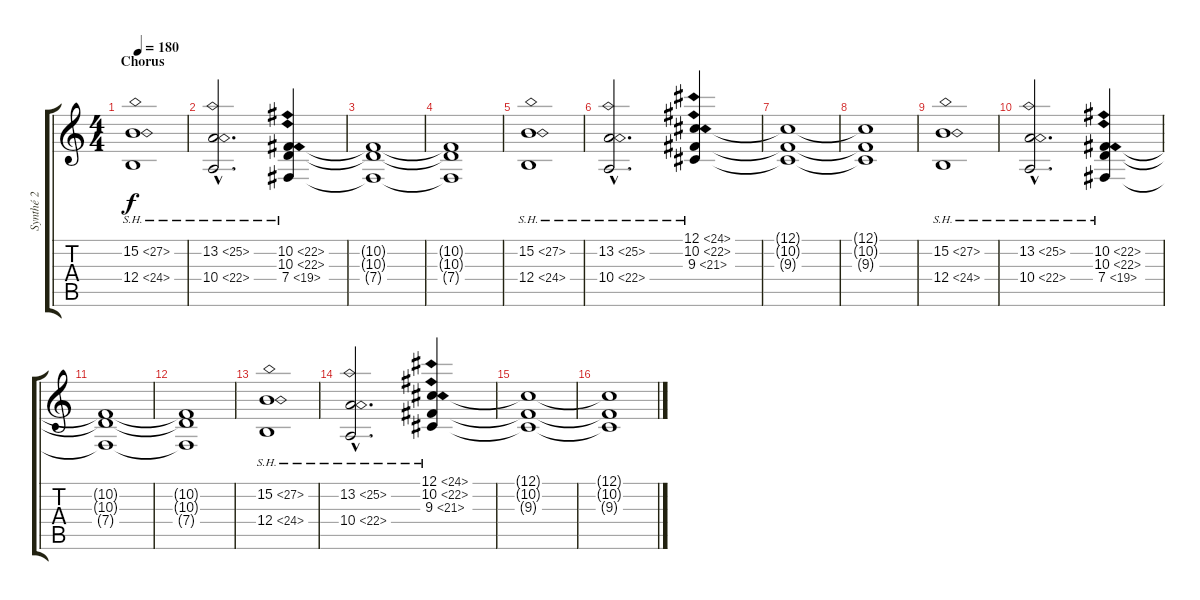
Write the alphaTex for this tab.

\track ("Synthé 2" "Synthé 2") {instrument synthstrings2}
\staff {score tabs}
\tuning (Db4 Ab3 E3 B2 Gb2 B1) {hide}
\ts (4 4)
\section ("" "Chorus")
\tempo 180
\clef g2
\ks c
(15.2{sh 12} 12.4{sh 12}).1{dy f} |
(13.2{sh 12 hac} 10.4{sh 12 hac}).2{d} (10.2{sh 12} 10.3{sh 12} 7.4{sh 12}).4 |
(10.2{t} 10.3{t} 7.4{t}).1 |
(10.2{t} 10.3{t} 7.4{t}).1 |
(15.2{sh 12} 12.4{sh 12}).1 |
(13.2{sh 12 hac} 10.4{sh 12 hac}).2{d} (12.1{sh 12} 10.2{sh 12} 9.3{sh 12}).4 |
(12.1{t} 10.2{t} 9.3{t}).1 |
(12.1{t} 10.2{t} 9.3{t}).1 |
(15.2{sh 12} 12.4{sh 12}).1 |
(13.2{sh 12 hac} 10.4{sh 12 hac}).2{d} (10.2{sh 12} 10.3{sh 12} 7.4{sh 12}).4 |
(10.2{t} 10.3{t} 7.4{t}).1 |
(10.2{t} 10.3{t} 7.4{t}).1 |
(15.2{sh 12} 12.4{sh 12}).1 |
(13.2{sh 12 hac} 10.4{sh 12 hac}).2{d} (12.1{sh 12} 10.2{sh 12} 9.3{sh 12}).4 |
(12.1{t} 10.2{t} 9.3{t}).1 |
(12.1{t} 10.2{t} 9.3{t}).1
